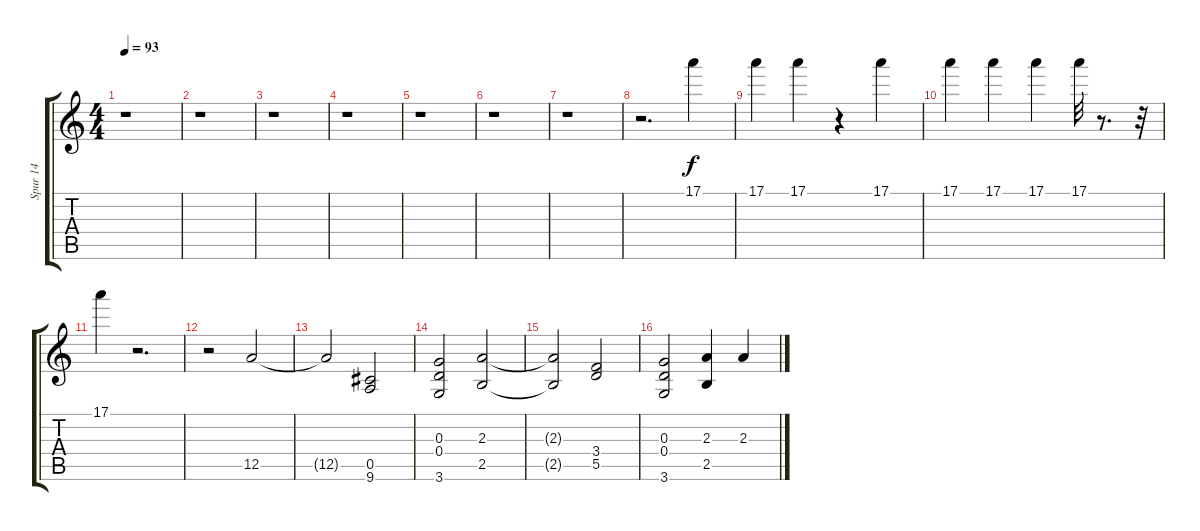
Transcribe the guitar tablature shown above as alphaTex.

\track ("Spur 14" "Spur 14") {instrument distortionguitar}
\staff {score tabs}
\tuning (E4 B3 G3 D3 A2 E2) {hide}
\ts (4 4)
\tempo 93
\clef g2
\ks c
r.1{dy f} |
r.1 |
r.1 |
r.1 |
r.1 |
r.1 |
r.1 |
r.2{d} 17.1.4{volume 13 balance 8} |
17.1.4{volume 12} 17.1.4{volume 10} r.4 17.1.4{volume 8} |
17.1.4{volume 6} 17.1.4{volume 4} 17.1.4{volume 2} 17.1.32{volume 2} r.8{d} r.32 |
17.1.4{volume 1} r.2{d} |
r.2 12.5.2{volume 16} |
12.5{t}.2 (0.5 9.6).2{volume 16} |
(0.3 0.4 3.6).2 (2.3 2.5).2 |
(2.3{t} 2.5{t}).2 (3.4 5.5).2 |
(0.3 0.4 3.6).2 (2.3 2.5).4 2.3.4
